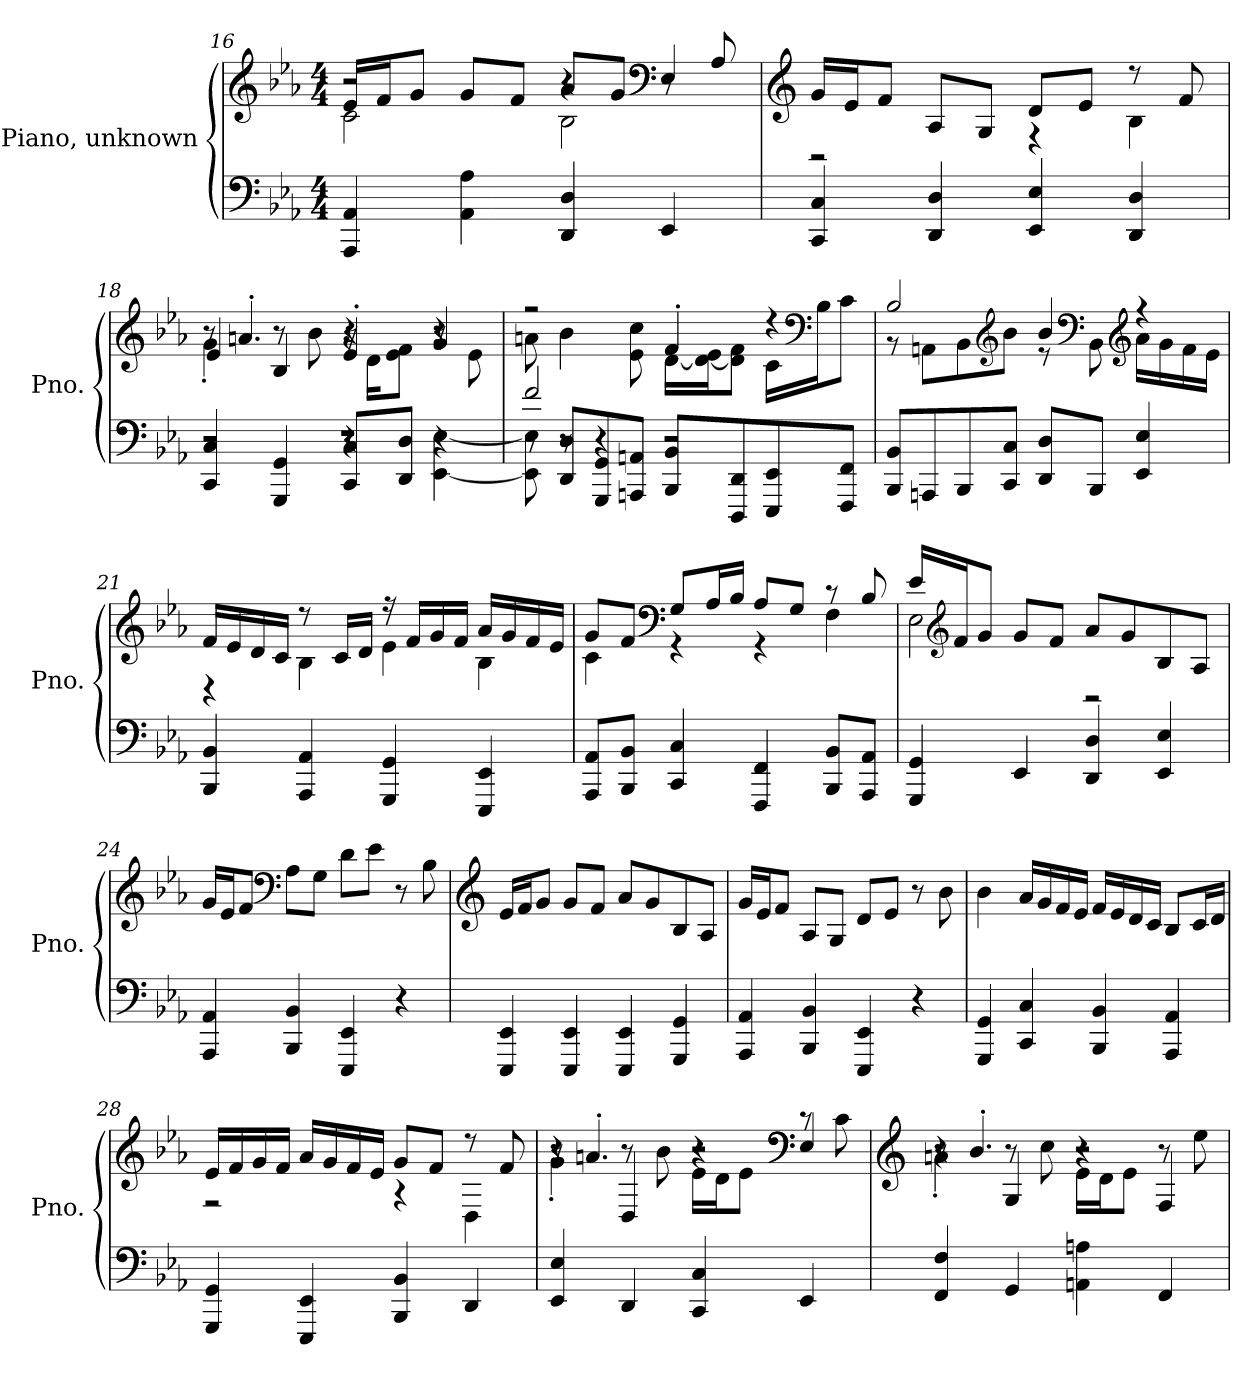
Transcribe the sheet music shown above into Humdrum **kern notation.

**kern	**kern
*part1	*part1
*staff2	*staff1
*I"Piano, unknown	*
*I'Pno.	*
!!LO:LB:g=z
*clefF4	*clefG2
*k[b-e-a-]	*k[b-e-a-]
*M4/4	*M4/4
=16	=16
*	*^
*	*	*^
4AAA-/ 4AA-/	16e-/LL	2c\	2r
.	16f/J	.	.
.	8g/J	.	.
4AA-\ 4A-\	8g/L	.	.
.	8f/J	.	.
4DD/ 4D/	8a-/L	2B-\	4r
.	8g/J	.	.
*	*clefF4	*	*
4EE-/	8r	.	4E-/
.	8A-/	.	.
*	*v	*v	*v
=17	=17
*	*clefG2
*	*^
4CC/ 4C/	16g/LL	2r
.	16e-/J	.
.	8f/J	.
4DD/ 4D/	8A-/L	.
.	8G/J	.
4EE-/ 4E-/	8d/L	4r
.	8e-/J	.
4DD/ 4D/	8r	4B-\
.	8f/	.
=18	=18	=18
*^	*	*^
*	*^	*	*	*
1r	2r	4CC/ 4C/	8r	4g'\	4e-/
.	.	.	4.an'/	.	.
.	.	4GGG/ 4GG/	.	8r	4B-/
.	.	.	.	8b-\	.
.	4r	8CC/ 8C/L	4r	16r	4e-'/
.	.	.	.	16d\KL	.
.	.	8DD/ 8D/J	.	8e-\ 8f\J	.
.	[4EE-\ [4E-\	4r	4g/	8r	4r
.	.	.	.	8e-\	.
*	*	*	*	*v	*v
!!LO:PB:g=z
=19	=19	=19	=19	=19
2f/	8EE-\] 8E-\]	8r	2r	8an\
.	8r	8DD/ 8D/L	.	4b-\
.	4r	8GGG/ 8GG/	.	.
.	.	8AAAn/ 8AAn/J	.	8e-\ 8cc\
2r	2r	8BBB-/ 8BB-/L	4f'/	[16d\LL
.	.	.	.	16d\_ 16e-\J
.	.	8DDD/ 8DD/	.	8d\] 8f\J
.	.	8EEE-/ 8EE-/	4r	16c\LL
*	*	*	*clefF4	*
.	.	.	.	16B-\J
.	.	8FFF/ 8FF/J	.	8c\J
*v	*v	*v	*	*
=20	=20	=20
8BBB-/ 8BB-/L	2B-/	8r
8AAAn/	.	8AAn\L
8BBB-/	.	8BB-\
*	*clefG2	*
8CC/ 8C/J	.	8b-\J
8DD/ 8D/L	4b-/	8r
*	*clefF4	*
8BBB-/J	.	8BB-\
*	*clefG2	*
4EE-/ 4E-/	4r	16a-\LL
.	.	16g\
.	.	16f\
.	.	16e-\JJ
!!LO:LB:g=z	!!
=21	=21	=21
4BBB-/ 4BB-/	16f/LL	4r
.	16e-/	.
.	16d/	.
.	16c/JJ	.
4AAA-/ 4AA-/	8r	4B-\
.	16c/LL	.
.	16d/JJ	.
4GGG/ 4GG/	16r	4e-\
.	16f/LL	.
.	16g/	.
.	16f/JJ	.
4EEE-/ 4EE-/	16a-/LL	4B-\
.	16g/	.
.	16f/	.
.	16e-/JJ	.
=22	=22	=22
8AAA-/ 8AA-/L	8g/L	4c\
8BBB-/ 8BB-/J	8f/J	.
*	*clefF4	*
4CC/ 4C/	8G/L	4r
.	16A-/L	.
.	16B-/JJ	.
4FFF/ 4FF/	8A-/L	4r
.	8G/J	.
8BBB-/ 8BB-/L	8r	4F\
8AAA-/ 8AA-/J	8B-/	.
=23	=23	=23
4GGG/ 4GG/	16e-/LL	2E-\
*	*clefG2	*
.	16f/J	.
.	8g/J	.
4EE-/	8g/L	.
.	8f/J	.
4DD/ 4D/	8a-/L	2r
.	8g/	.
4EE-/ 4E-/	8B-/	.
.	8A-/J	.
*	*v	*v
!!LO:LB:g=z
=24	=24
4AAA-/ 4AA-/	16g/LL
.	16e-/J
.	8f/J
*	*clefF4
4BBB-/ 4BB-/	8A-\L
.	8G\J
4EEE-/ 4EE-/	8d\L
.	8e-\J
4r	8r
.	8B-\
=25	=25
*	*clefG2
4EEE-/ 4EE-/	16e-/LL
.	16f/J
.	8g/J
4EEE-/ 4EE-/	8g/L
.	8f/J
4EEE-/ 4EE-/	8a-/L
.	8g/
4GGG/ 4GG/	8B-/
.	8A-/J
=26	=26
4AAA-/ 4AA-/	16g/LL
.	16e-/J
.	8f/J
4BBB-/ 4BB-/	8A-/L
.	8G/J
4EEE-/ 4EE-/	8d/L
.	8e-/J
4r	8r
.	8b-\
!!LO:LB:g=z
=27	=27
4GGG/ 4GG/	4b-\
4CC/ 4C/	16a-/LL
.	16g/
.	16f/
.	16e-/JJ
4BBB-/ 4BB-/	16f/LL
.	16e-/
.	16d/
.	16c/JJ
4AAA-/ 4AA-/	8B-/L
.	16c/L
.	16d/JJ
=28	=28
*	*^
4GGG/ 4GG/	16e-/LL	2r
.	16f/	.
.	16g/	.
.	16f/JJ	.
4EEE-/ 4EE-/	16a-/LL	.
.	16g/	.
.	16f/	.
.	16e-/JJ	.
4BBB-/ 4BB-/	8g/L	4r
.	8f/J	.
4DD/	8r	4D\
.	8f/	.
=29	=29	=29
*	*	*^
4EE-/ 4E-/	8r	4g'\	4r
.	4.an'/	.	.
4DD/	.	8r	4D/
.	.	8b-\	.
4CC/ 4C/	2r	16e-\LL	4r
.	.	16d\J	.
.	.	8e-\J	.
*	*clefF4	*	*
4EE-/	.	8r	4E-/
.	.	8c\	.
!!LO:LB:g=z	!!	!!
=30	=30	=30	=30
*	*clefG2	*	*
4FF/ 4F/	8r	4an'\	4r
.	4.b-'/	.	.
4GG/	.	8r	4G/
.	.	8cc\	.
4AAn\ 4An\	2r	16e-\LL	4r
.	.	16d\J	.
.	.	8e-\J	.
4FF/	.	8r	4F/
.	.	8ee-\	.
*	*v	*v	*v
=	=
*-	*-
